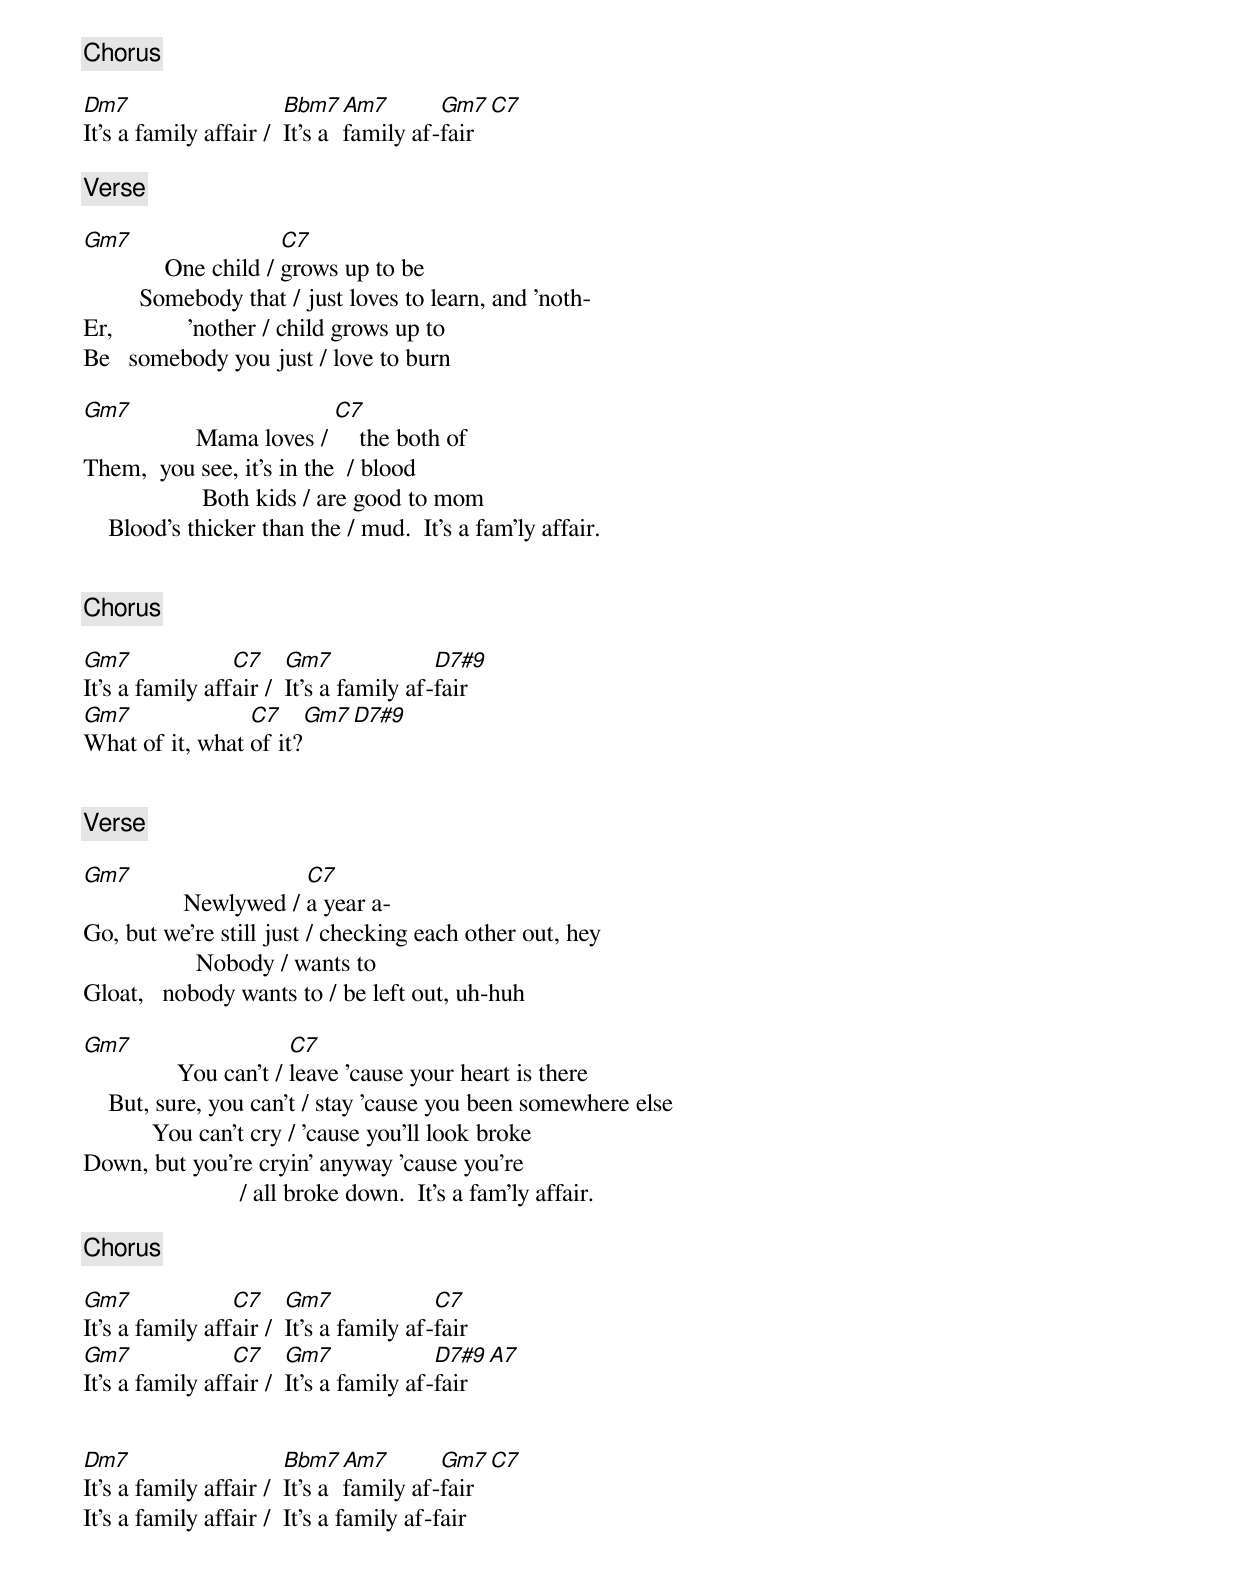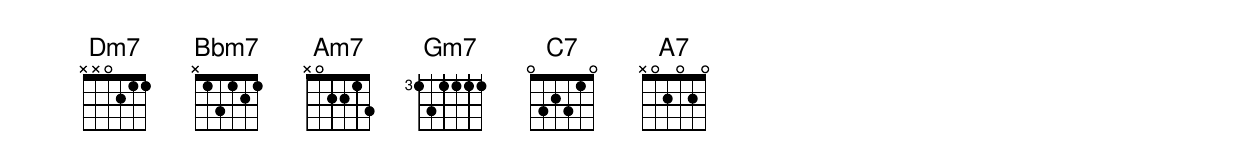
[Chorus]

Dm7                     Bbm7   Am7       Gm7     C7
It's a family affair /  It's a family af-fair

[Verse]

Gm7                      C7
             One child / grows up to be
         Somebody that / just loves to learn, and 'noth-
Er,            'nother / child grows up to
Be   somebody you just / love to burn

Gm7                            C7
                  Mama loves /     the both of
Them,  you see, it's in the  / blood
                   Both kids / are good to mom
    Blood's thicker than the / mud.  It's a fam'ly affair.


[Chorus]

Gm7              C7     Gm7              D7#9
It's a family affair /  It's a family af-fair
Gm7              C7     Gm7              D7#9
What of it, what of it?


[Verse]

Gm7                        C7
                Newlywed / a year a-
Go, but we're still just / checking each other out, hey
                  Nobody / wants to
Gloat,   nobody wants to / be left out, uh-huh

Gm7                        C7
               You can't / leave 'cause your heart is there
    But, sure, you can't / stay 'cause you been somewhere else
           You can't cry / 'cause you'll look broke
Down, but you're cryin' anyway 'cause you're
                         / all broke down.  It's a fam'ly affair.

[Chorus]

Gm7              C7     Gm7              C7
It's a family affair /  It's a family af-fair
Gm7              C7     Gm7              D7#9     A7
It's a family affair /  It's a family af-fair


Dm7                     Bbm7   Am7       Gm7     C7
It's a family affair /  It's a family af-fair
It's a family affair /  It's a family af-fair
